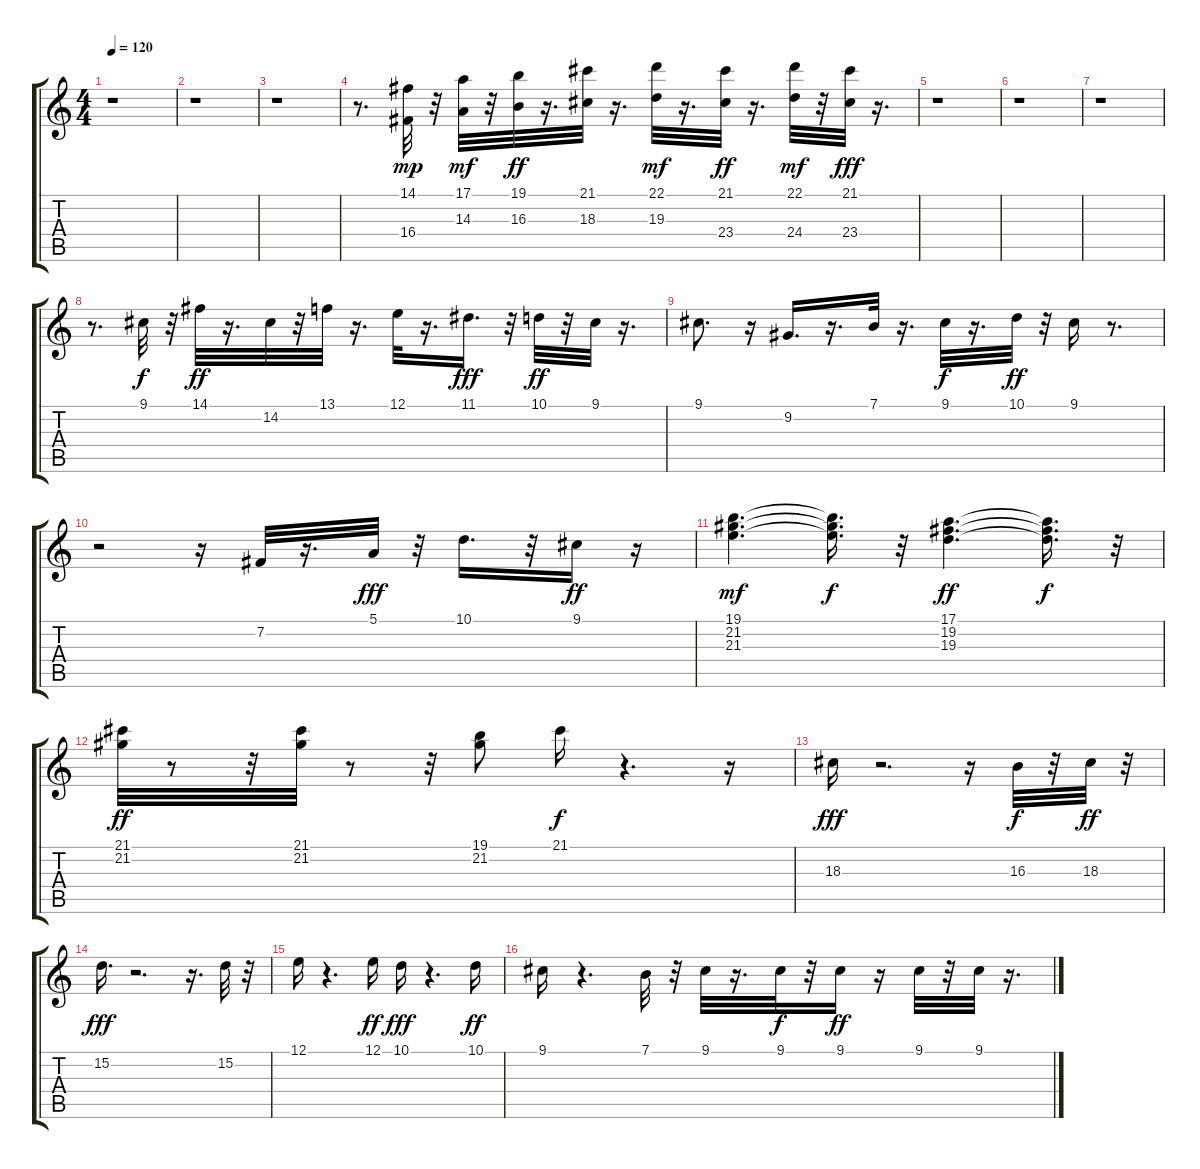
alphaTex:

\track "" {instrument trumpet}
\staff {score tabs}
\tuning (E4 B3 G3 D3 A2 E2) {hide}
\ts (4 4)
\tempo 120
\clef g2
\ks c
r.1{dy f} |
r.1 |
r.1 |
r.8{d} (14.1 16.4).32{dy mp} r.32 (17.1 14.3).32{dy mf} r.32 (19.1 16.3).32{dy ff} r.16{d} (21.1 18.3).32 r.16{d} (22.1 19.3).32{dy mf} r.16{d} (21.1 23.4).32{dy ff} r.16{d} (22.1 24.4).32{dy mf} r.32 (21.1 23.4).32{dy fff} r.16{d} |
r.1 |
r.1 |
r.1 |
r.8{d} 9.1.32{dy f} r.32 14.1.32{dy ff} r.16{d} 14.2.32 r.32 13.1.32 r.16{d} 12.1.32 r.16{d} 11.1.16{d dy fff} r.32 10.1.32{dy ff} r.32 9.1.32 r.16{d} |
9.1.8{d} r.16 9.2.16{d} r.16{d} 7.1.32 r.16{d} 9.1.32{dy f} r.16{d} 10.1.32{dy ff} r.32 9.1.16 r.8{d} |
r.2 r.16 7.2.32 r.16{d} 5.1.32{dy fff} r.32 10.1.16{d} r.32 9.1.16{dy ff} r.16 |
(19.1 21.2 21.3).4{d dy mf} (19.1{t} 21.2{t} 21.3{t}).16{d dy f} r.32 (17.1 19.2 19.3).4{d dy ff} (17.1{t} 19.2{t} 19.3{t}).16{d dy f} r.32 |
(21.1 21.2).32{dy ff} r.8 r.32 (21.1 21.2).32 r.8 r.32 (19.1 21.2).8 21.1.16{dy f} r.4{d} r.16 |
18.3.16{dy fff} r.2{d} r.16 16.3.32{dy f} r.32 18.3.32{dy ff} r.32 |
15.2.16{d dy fff} r.2{d} r.16{d} 15.2.32 r.32 |
12.1.16 r.4{d} 12.1.16{dy ff} 10.1.16{dy fff} r.4{d} 10.1.16{dy ff} |
9.1.16 r.4{d} 7.1.32 r.32 9.1.32 r.16{d} 9.1.32{dy f} r.32 9.1.16{dy ff} r.16 9.1.32 r.32 9.1.32 r.16{d}
